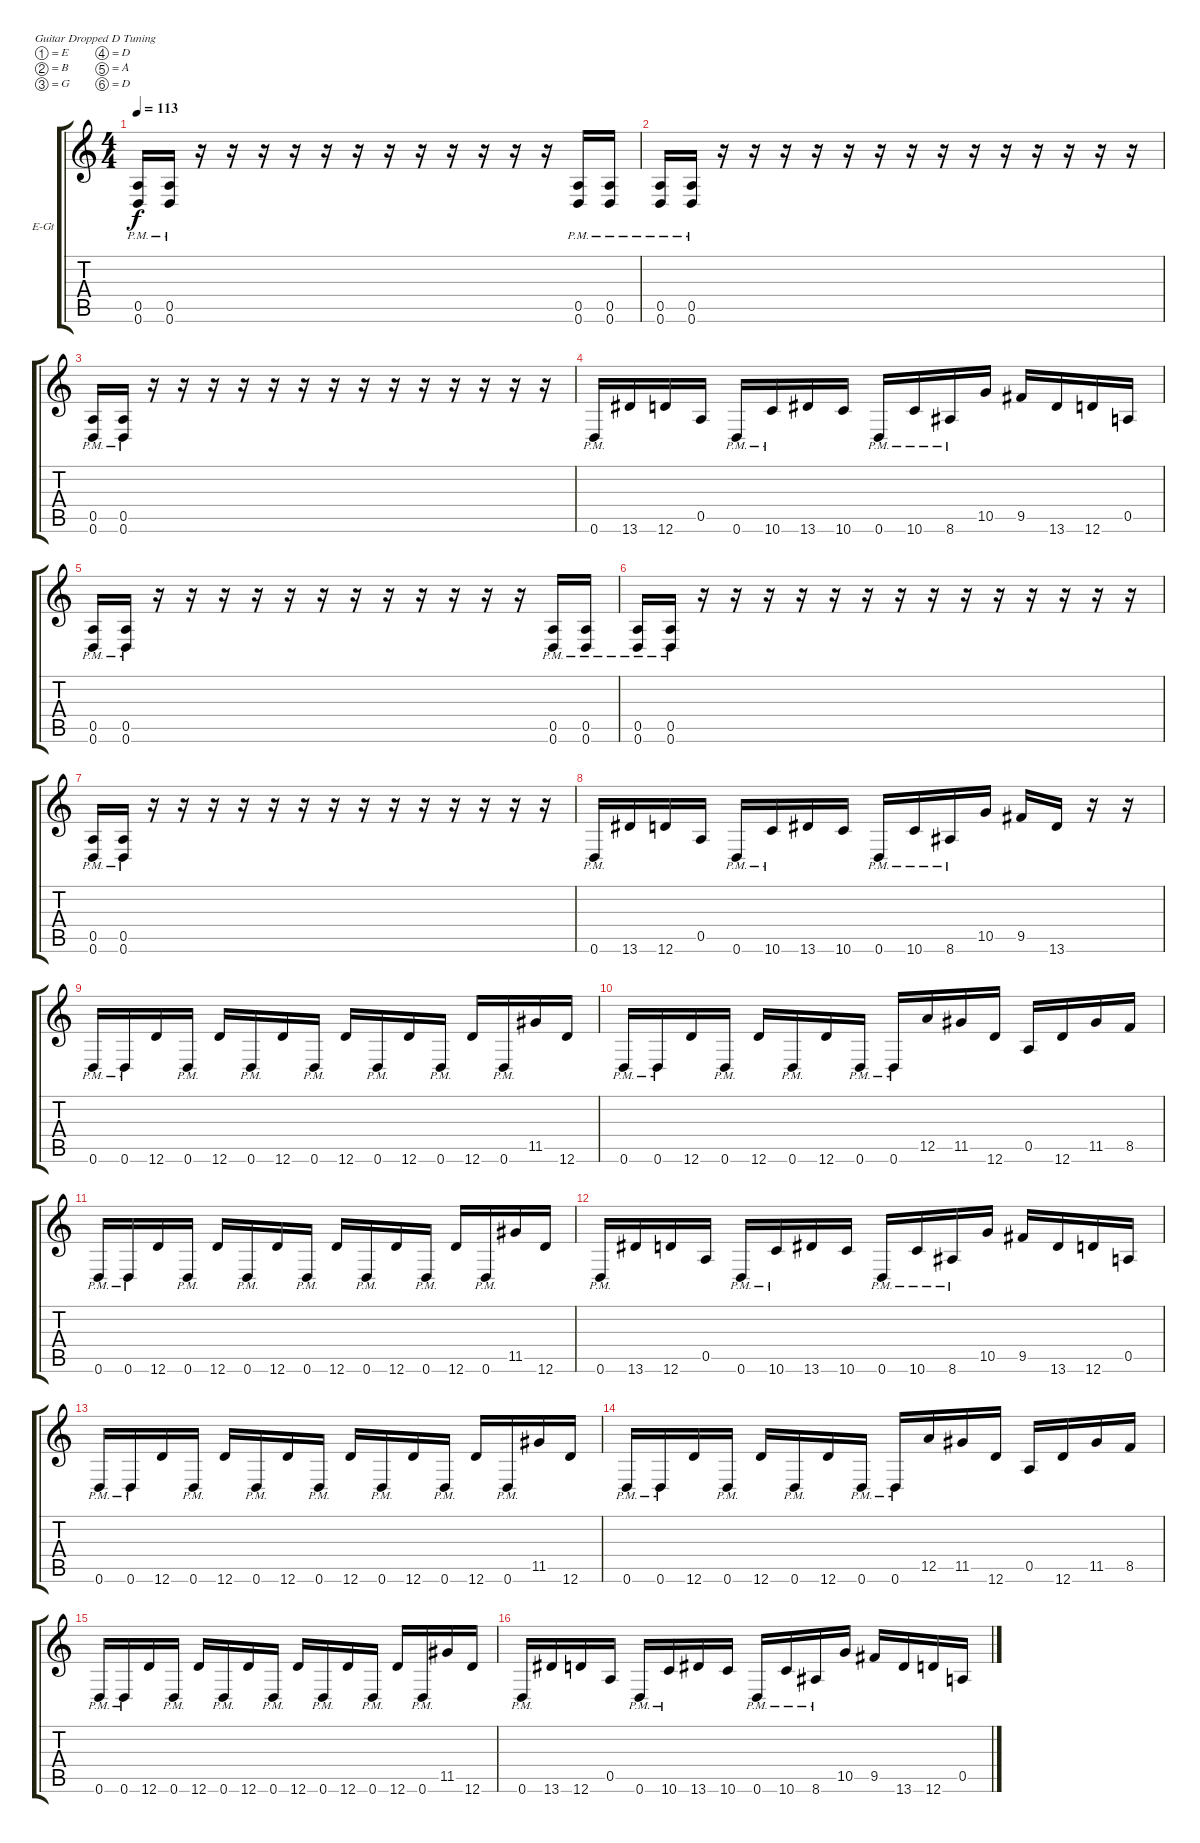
\bracketExtendMode groupsimilarinstruments
\firstSystemTrackNameOrientation horizontal
\otherSystemsTrackNameOrientation horizontal
\track ("Guitar" "E-Gt") {instrument distortionguitar}
\staff {score tabs}
\tuning (E4 B3 G3 D3 A2 D2)
\ts (4 4)
\tempo 113
\clef g2
\ks c
(0.5{pm} 0.6{pm}).16{dy f instrument distortionguitar} (0.5{pm} 0.6{pm}).16 r.16 r.16 r.16 r.16 r.16 r.16 r.16 r.16 r.16 r.16 r.16 r.16 (0.5{pm} 0.6{pm}).16 (0.5{pm} 0.6{pm}).16 |
(0.5{pm} 0.6{pm}).16 (0.5{pm} 0.6{pm}).16 r.16 r.16 r.16 r.16 r.16 r.16 r.16 r.16 r.16 r.16 r.16 r.16 r.16 r.16 |
(0.5{pm} 0.6{pm}).16 (0.5{pm} 0.6{pm}).16 r.16 r.16 r.16 r.16 r.16 r.16 r.16 r.16 r.16 r.16 r.16 r.16 r.16 r.16 |
0.6{pm}.16 13.6.16 12.6.16 0.5.16 0.6{pm}.16 10.6{pm}.16 13.6.16 10.6.16 0.6{pm}.16 10.6{pm}.16 8.6{pm}.16 10.5.16 9.5.16 13.6.16 12.6.16 0.5.16 |
(0.5{pm} 0.6{pm}).16 (0.5{pm} 0.6{pm}).16 r.16 r.16 r.16 r.16 r.16 r.16 r.16 r.16 r.16 r.16 r.16 r.16 (0.5{pm} 0.6{pm}).16 (0.5{pm} 0.6{pm}).16 |
(0.5{pm} 0.6{pm}).16 (0.5{pm} 0.6{pm}).16 r.16 r.16 r.16 r.16 r.16 r.16 r.16 r.16 r.16 r.16 r.16 r.16 r.16 r.16 |
(0.5{pm} 0.6{pm}).16 (0.5{pm} 0.6{pm}).16 r.16 r.16 r.16 r.16 r.16 r.16 r.16 r.16 r.16 r.16 r.16 r.16 r.16 r.16 |
0.6{pm}.16 13.6.16 12.6.16 0.5.16 0.6{pm}.16 10.6{pm}.16 13.6.16 10.6.16 0.6{pm}.16 10.6{pm}.16 8.6{pm}.16 10.5.16 9.5.16 13.6.16 r.16 r.16 |
0.6{pm}.16 0.6{pm}.16 12.6.16 0.6{pm}.16 12.6.16 0.6{pm}.16 12.6.16 0.6{pm}.16 12.6.16 0.6{pm}.16 12.6.16 0.6{pm}.16 12.6.16 0.6{pm}.16 11.5.16 12.6.16 |
0.6{pm}.16 0.6{pm}.16 12.6.16 0.6{pm}.16 12.6.16 0.6{pm}.16 12.6.16 0.6{pm}.16 0.6{pm}.16 12.5.16 11.5.16 12.6.16 0.5.16 12.6.16 11.5.16 8.5.16 |
0.6{pm}.16 0.6{pm}.16 12.6.16 0.6{pm}.16 12.6.16 0.6{pm}.16 12.6.16 0.6{pm}.16 12.6.16 0.6{pm}.16 12.6.16 0.6{pm}.16 12.6.16 0.6{pm}.16 11.5.16 12.6.16 |
0.6{pm}.16 13.6.16 12.6.16 0.5.16 0.6{pm}.16 10.6{pm}.16 13.6.16 10.6.16 0.6{pm}.16 10.6{pm}.16 8.6{pm}.16 10.5.16 9.5.16 13.6.16 12.6.16 0.5.16 |
0.6{pm}.16 0.6{pm}.16 12.6.16 0.6{pm}.16 12.6.16 0.6{pm}.16 12.6.16 0.6{pm}.16 12.6.16 0.6{pm}.16 12.6.16 0.6{pm}.16 12.6.16 0.6{pm}.16 11.5.16 12.6.16 |
0.6{pm}.16 0.6{pm}.16 12.6.16 0.6{pm}.16 12.6.16 0.6{pm}.16 12.6.16 0.6{pm}.16 0.6{pm}.16 12.5.16 11.5.16 12.6.16 0.5.16 12.6.16 11.5.16 8.5.16 |
0.6{pm}.16 0.6{pm}.16 12.6.16 0.6{pm}.16 12.6.16 0.6{pm}.16 12.6.16 0.6{pm}.16 12.6.16 0.6{pm}.16 12.6.16 0.6{pm}.16 12.6.16 0.6{pm}.16 11.5.16 12.6.16 |
0.6{pm}.16 13.6.16 12.6.16 0.5.16 0.6{pm}.16 10.6{pm}.16 13.6.16 10.6.16 0.6{pm}.16 10.6{pm}.16 8.6{pm}.16 10.5.16 9.5.16 13.6.16 12.6.16 0.5.16
